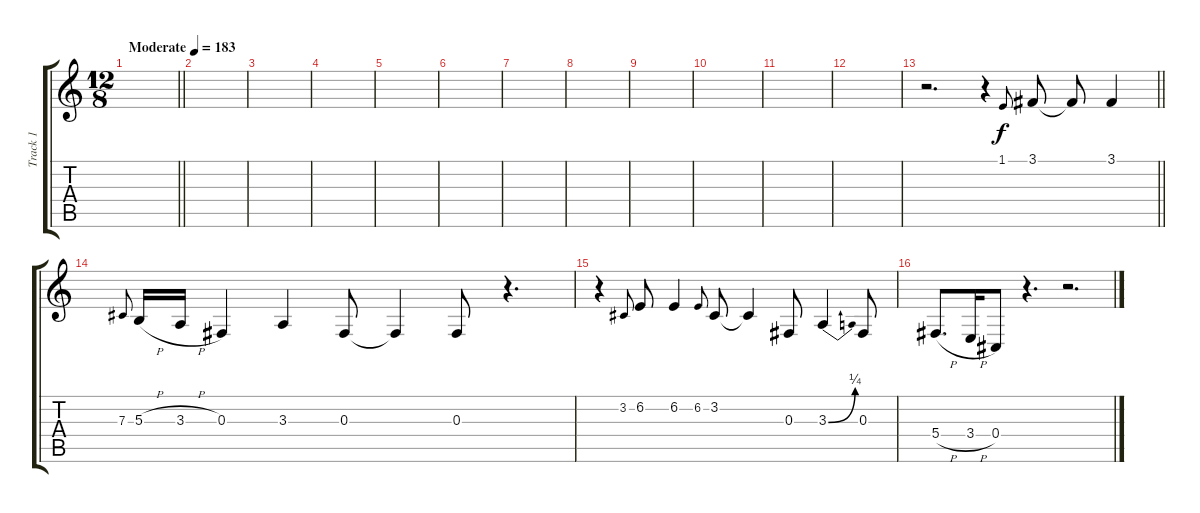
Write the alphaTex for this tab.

\track ("Track 1" "Track 1") {instrument tenorsax}
\staff {score tabs}
\tuning (Eb4 Bb3 Gb3 Db3 Ab2 Eb2) {hide}
\ts (12 8)
\tempo (183 "Moderate")
\clef g2
\barLineRight lightlight
\ks c
|
|
|
|
|
|
|
|
|
|
|
|
\barLineRight lightlight
r.2{d} r.4 1.1.8{gr onbeat} 3.1.8 3.1{t}.8 3.1.4 |
7.3.8{gr onbeat} 5.3{h}.16 3.3{h}.16 0.3.4 3.3.4 0.3.8 0.3{t}.4 0.3.8 r.4{d} |
r.4 3.2.8{gr onbeat} 6.2.8 6.2.4 6.2.8{gr onbeat} 3.2.8 3.2{t}.4 0.3.8 3.3{be (bend 0 0 60 1)}.4 0.3.8 |
5.4{h}.8{d} 3.4{h}.16 0.4.8 r.4{d} r.2{d}
